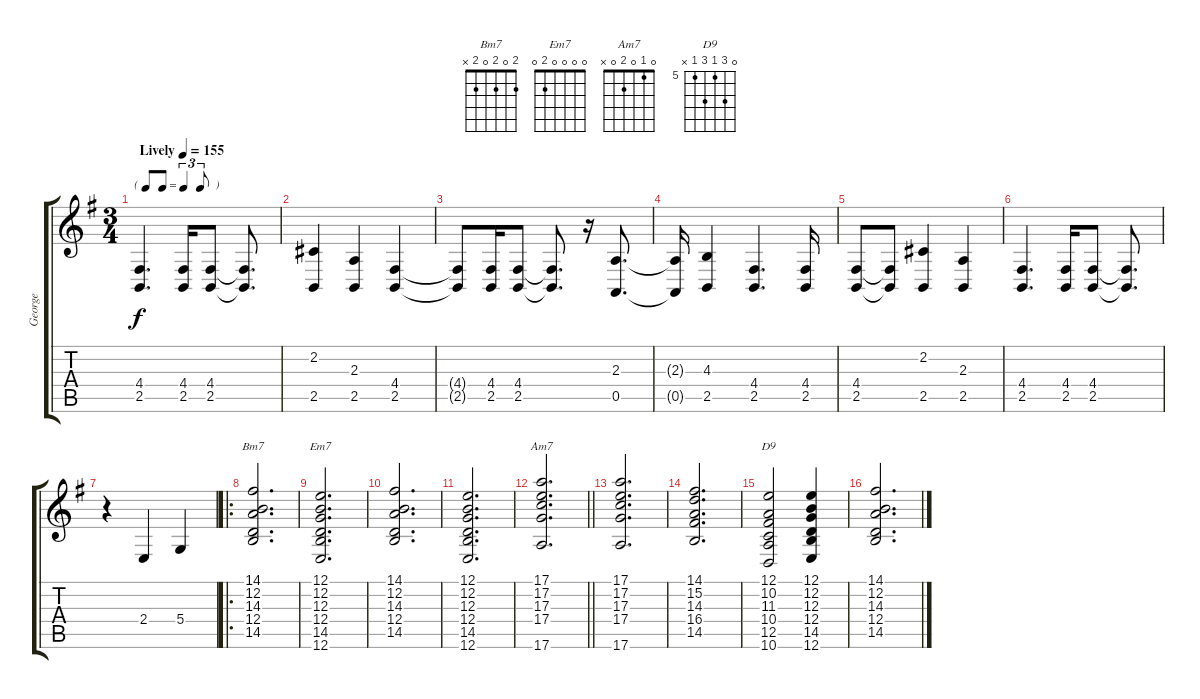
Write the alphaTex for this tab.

\track ("George" "George") {instrument vibraphone}
\staff {score tabs}
\tuning (E4 B3 G3 D3 A2 E2) {hide}
\chord ("Bm7" 2 0 2 0 2 x)
\chord ("Em7" 0 0 0 0 2 0)
\chord ("Am7" 0 1 0 2 0 x)
\chord ("D9" 0 7 5 7 5 x) {firstfret 5}
\ts (3 4)
\tf triplet8th
\tempo (155 "Lively")
\clef g2
\ks eminor
(4.4 2.5).4{d dy f instrument vibraphone} (4.4 2.5).16 (4.4 2.5).8 (4.4{t} 2.5{t}).8{d} |
(2.2 2.5).4 (2.3 2.5).4 (4.4 2.5).4 |
(4.4{t} 2.5{t}).8 (4.4 2.5).16 (4.4 2.5).8 (4.4{t} 2.5{t}).8{d} r.16 (2.3 0.5).8{d} |
(2.3{t} 0.5{t}).16 (4.3 2.5).4 (4.4 2.5).4{d} (4.4 2.5).16 |
(4.4 2.5).8 (4.4{t} 2.5{t}).8 (2.2 2.5).4 (2.3 2.5).4 |
(4.4 2.5).4{d} (4.4 2.5).16 (4.4 2.5).8 (4.4{t} 2.5{t}).8{d} |
r.4 2.4.4 5.4.4 |
\ro
(14.1 12.2 14.3 12.4 14.5).2{d ch "Bm7"} |
(12.1 12.2 12.3 12.4 14.5 12.6).2{d ch "Em7"} |
(14.1 12.2 14.3 12.4 14.5).2{d} |
(12.1 12.2 12.3 12.4 14.5 12.6).2{d} |
\barLineRight lightlight
(17.1 17.2 17.3 17.4 17.6).2{d ch "Am7"} |
\section ("" "")
(17.1 17.2 17.3 17.4 17.6).2{d} |
(14.1 15.2 14.3 16.4 14.5).2{d} |
(12.1 10.2 11.3 10.4 12.5 10.6).2{ch "D9"} (12.1 12.2 12.3 12.4 14.5 12.6).4 |
(14.1 12.2 14.3 12.4 14.5).2{d}
